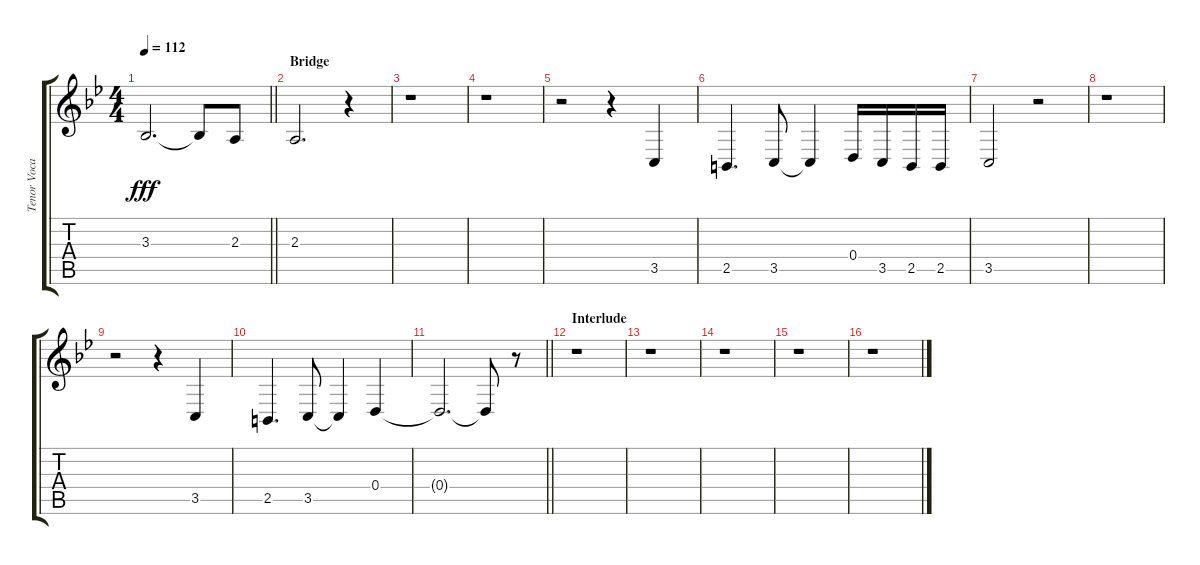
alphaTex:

\track ("Tenor Vocals - Ville" "Tenor Voca") {instrument tenorsax}
\staff {score tabs}
\tuning (E4 B3 G3 D3 A2 E2) {hide}
\ts (4 4)
\tempo 112
\clef g2
\barLineRight lightlight
\ks bb
3.3.2{d dy fff} 3.3{t}.8 2.3.8 |
\section ("" "Bridge")
2.3.2{d} r.4 |
r.1 |
r.1 |
r.2 r.4 3.5.4 |
2.5.4{d} 3.5.8 3.5{t}.4 0.4.16 3.5.16 2.5.16 2.5.16 |
3.5.2 r.2 |
r.1 |
r.2 r.4 3.5.4 |
2.5.4{d} 3.5.8 3.5{t}.4 0.4.4 |
\barLineRight lightlight
0.4{t}.2{d} 0.4{t}.8 r.8 |
\section ("" "Interlude")
r.1 |
r.1 |
r.1 |
r.1 |
r.1
